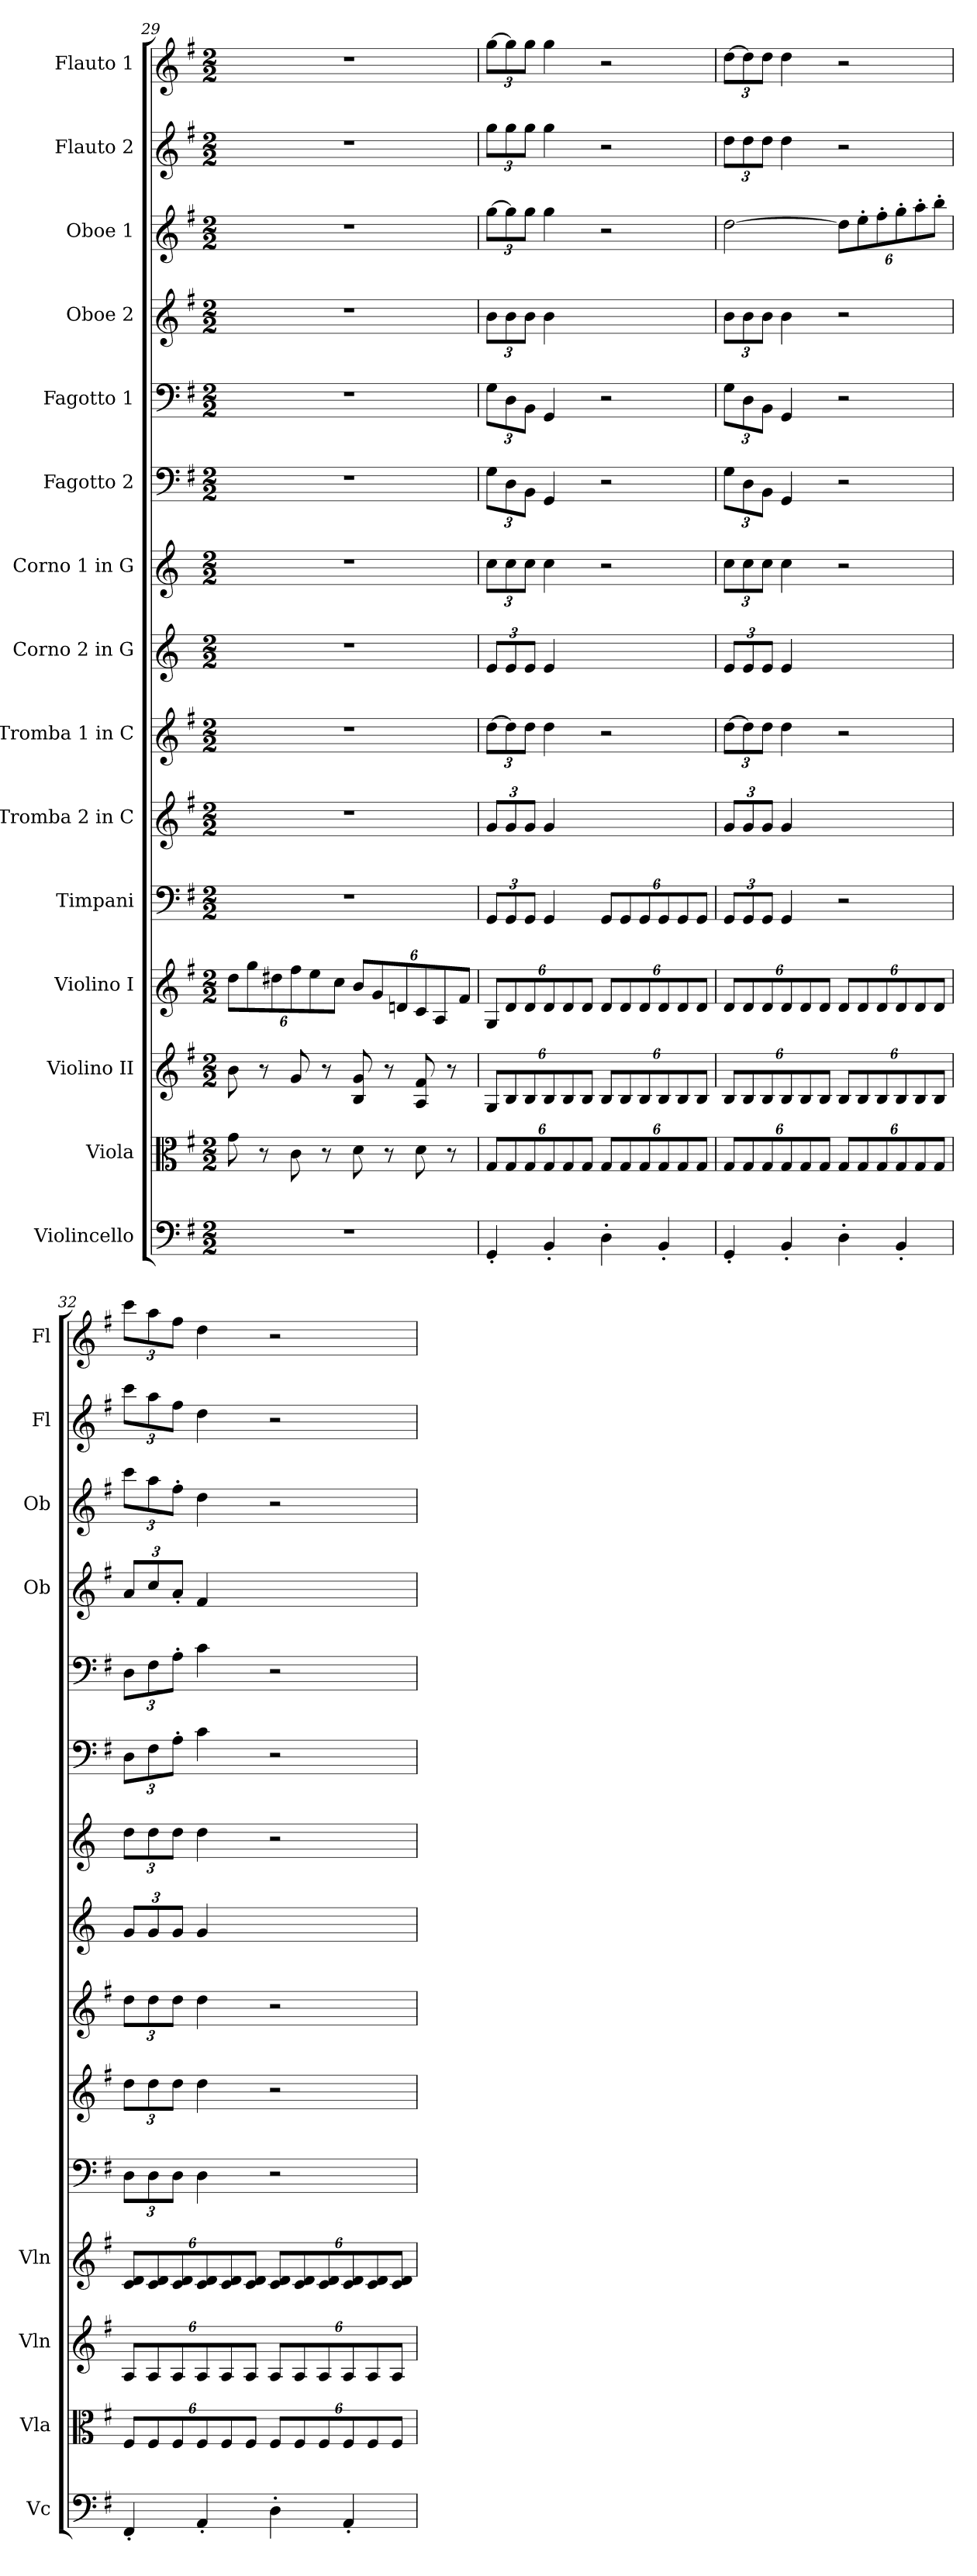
**kern	**kern	**kern	**kern	**kern	**kern	**kern	**kern	**kern	**kern	**kern	**kern	**kern	**kern	**kern
*part15	*part14	*part13	*part12	*part11	*part10	*part9	*part8	*part7	*part6	*part5	*part4	*part3	*part2	*part1
*staff15	*staff14	*staff13	*staff12	*staff11	*staff10	*staff9	*staff8	*staff7	*staff6	*staff5	*staff4	*staff3	*staff2	*staff1
*I"Violincello	*I"Viola	*I"Violino II	*I"Violino I	*I"Timpani	*I"Tromba 2 in C	*I"Tromba 1 in C	*I"Corno 2 in G	*I"Corno 1 in G	*I"Fagotto 2	*I"Fagotto 1	*I"Oboe 2	*I"Oboe 1	*I"Flauto 2	*I"Flauto 1
*I'Vc	*I'Vla	*I'Vln	*I'Vln	*	*	*	*	*	*	*	*I'Ob	*I'Ob	*I'Fl	*I'Fl
*clefF4	*clefC3	*clefG2	*clefG2	*clefF4	*clefG2	*clefG2	*clefG2	*clefG2	*clefF4	*clefF4	*clefG2	*clefG2	*clefG2	*clefG2
*	*	*	*	*	*ITrd1c2	*ITrd1c2	*ITrd-4c-7	*ITrd-4c-7	*	*	*	*	*	*
*k[f#]	*k[f#]	*k[f#]	*k[f#]	*k[f#]	*k[b-]	*k[b-]	*k[f#]	*k[f#]	*k[f#]	*k[f#]	*k[f#]	*k[f#]	*k[f#]	*k[f#]
*G:	*G:	*G:	*G:	*G:	*F:	*F:	*G:	*G:	*G:	*G:	*G:	*G:	*G:	*G:
*M2/2	*M2/2	*M2/2	*M2/2	*M2/2	*M2/2	*M2/2	*M2/2	*M2/2	*M2/2	*M2/2	*M2/2	*M2/2	*M2/2	*M2/2
=29	=29	=29	=29	=29	=29	=29	=29	=29	=29	=29	=29	=29	=29	=29
1r	8g	8b	12dd\L	1r	1r	1r	1r	1r	1r	1r	1r	1r	1r	1r
.	.	.	12gg\	.	.	.	.	.	.	.	.	.	.	.
.	8r	8r	.	.	.	.	.	.	.	.	.	.	.	.
.	.	.	12dd#X\	.	.	.	.	.	.	.	.	.	.	.
.	8c	8g	12ff#\	.	.	.	.	.	.	.	.	.	.	.
.	.	.	12ee\	.	.	.	.	.	.	.	.	.	.	.
.	8r	8r	.	.	.	.	.	.	.	.	.	.	.	.
.	.	.	12cc\J	.	.	.	.	.	.	.	.	.	.	.
.	8d	8B 8g	12b/L	.	.	.	.	.	.	.	.	.	.	.
.	.	.	12g/	.	.	.	.	.	.	.	.	.	.	.
.	8r	8r	.	.	.	.	.	.	.	.	.	.	.	.
.	.	.	12dn/	.	.	.	.	.	.	.	.	.	.	.
.	8d	8A 8f#	12c/	.	.	.	.	.	.	.	.	.	.	.
.	.	.	12A/	.	.	.	.	.	.	.	.	.	.	.
.	8r	8r	.	.	.	.	.	.	.	.	.	.	.	.
.	.	.	12f#/J	.	.	.	.	.	.	.	.	.	.	.
=30	=30	=30	=30	=30	=30	=30	=30	=30	=30	=30	=30	=30	=30	=30
4GG'	12G/L	12G/L	12G/L	12GG/L	12f/L	[12cc\L	12b/L	12gg\L	12G\L	12G\L	12b\L	[12gg\L	12gg\L	[12gg\L
.	12G/	12B/	12d/	12GG/	12f/	12cc\]	12b/	12gg\	12D\	12D\	12b\	12gg\]	12gg\	12gg\]
.	12G/	12B/	12d/	12GG/J	12f/J	12cc\J	12b/J	12gg\J	12BB\J	12BB\J	12b\J	12gg\J	12gg\J	12gg\J
4BB'	12G/	12B/	12d/	4GG	4f	4cc	4b	4gg	4GG	4GG	4b	4gg	4gg	4gg
.	12G/	12B/	12d/	.	.	.	.	.	.	.	.	.	.	.
.	12G/J	12B/J	12d/J	.	.	.	.	.	.	.	.	.	.	.
4D'	12G/L	12B/L	12d/L	12GG/L	2ryy	2r	2ryy	2r	2r	2r	2ryy	2r	2r	2r
.	12G/	12B/	12d/	12GG/	.	.	.	.	.	.	.	.	.	.
.	12G/	12B/	12d/	12GG/	.	.	.	.	.	.	.	.	.	.
4BB'	12G/	12B/	12d/	12GG/	.	.	.	.	.	.	.	.	.	.
.	12G/	12B/	12d/	12GG/	.	.	.	.	.	.	.	.	.	.
.	12G/J	12B/J	12d/J	12GG/J	.	.	.	.	.	.	.	.	.	.
=31	=31	=31	=31	=31	=31	=31	=31	=31	=31	=31	=31	=31	=31	=31
4GG'	12G/L	12B/L	12d/L	12GG/L	12f/L	[12cc\L	12b/L	12gg\L	12G\L	12G\L	12b\L	[2dd	12dd\L	[12dd\L
.	12G/	12B/	12d/	12GG/	12f/	12cc\]	12b/	12gg\	12D\	12D\	12b\	.	12dd\	12dd\]
.	12G/	12B/	12d/	12GG/J	12f/J	12cc\J	12b/J	12gg\J	12BB\J	12BB\J	12b\J	.	12dd\J	12dd\J
4BB'	12G/	12B/	12d/	4GG	4f	4cc	4b	4gg	4GG	4GG	4b	.	4dd	4dd
.	12G/	12B/	12d/	.	.	.	.	.	.	.	.	.	.	.
.	12G/J	12B/J	12d/J	.	.	.	.	.	.	.	.	.	.	.
4D'	12G/L	12B/L	12d/L	2r	2ryy	2r	2ryy	2r	2r	2r	2r	12dd\L]	2r	2r
.	12G/	12B/	12d/	.	.	.	.	.	.	.	.	12ee'\	.	.
.	12G/	12B/	12d/	.	.	.	.	.	.	.	.	12ff#'\	.	.
4BB'	12G/	12B/	12d/	.	.	.	.	.	.	.	.	12gg'\	.	.
.	12G/	12B/	12d/	.	.	.	.	.	.	.	.	12aa'\	.	.
.	12G/J	12B/J	12d/J	.	.	.	.	.	.	.	.	12bb'\J	.	.
=32	=32	=32	=32	=32	=32	=32	=32	=32	=32	=32	=32	=32	=32	=32
4FF#'	12F#/L	12A/L	12c/ 12d/L	12D\L	12cc\L	12cc\L	12dd/L	12aa\L	12D\L	12D\L	12a/L	12ccc\L	12ccc\L	12ccc\L
.	12F#/	12A/	12c/ 12d/	12D\	12cc\	12cc\	12dd/	12aa\	12F#\	12F#\	12cc/	12aa\	12aa\	12aa\
.	12F#/	12A/	12c/ 12d/	12D\J	12cc\J	12cc\J	12dd/J	12aa\J	12A'\J	12A'\J	12a'/J	12ff#'\J	12ff#\J	12ff#\J
4AA'	12F#/	12A/	12c/ 12d/	4D	4cc	4cc	4dd	4aa	4c	4c	4f#	4dd	4dd	4dd
.	12F#/	12A/	12c/ 12d/	.	.	.	.	.	.	.	.	.	.	.
.	12F#/J	12A/J	12c/ 12d/J	.	.	.	.	.	.	.	.	.	.	.
4D'	12F#/L	12A/L	12c/ 12d/L	2r	2r	2r	2ryy	2r	2r	2r	2ryy	2r	2r	2r
.	12F#/	12A/	12c/ 12d/	.	.	.	.	.	.	.	.	.	.	.
.	12F#/	12A/	12c/ 12d/	.	.	.	.	.	.	.	.	.	.	.
4AA'	12F#/	12A/	12c/ 12d/	.	.	.	.	.	.	.	.	.	.	.
.	12F#/	12A/	12c/ 12d/	.	.	.	.	.	.	.	.	.	.	.
.	12F#/J	12A/J	12c/ 12d/J	.	.	.	.	.	.	.	.	.	.	.
=	=	=	=	=	=	=	=	=	=	=	=	=	=	=
*-	*-	*-	*-	*-	*-	*-	*-	*-	*-	*-	*-	*-	*-	*-
